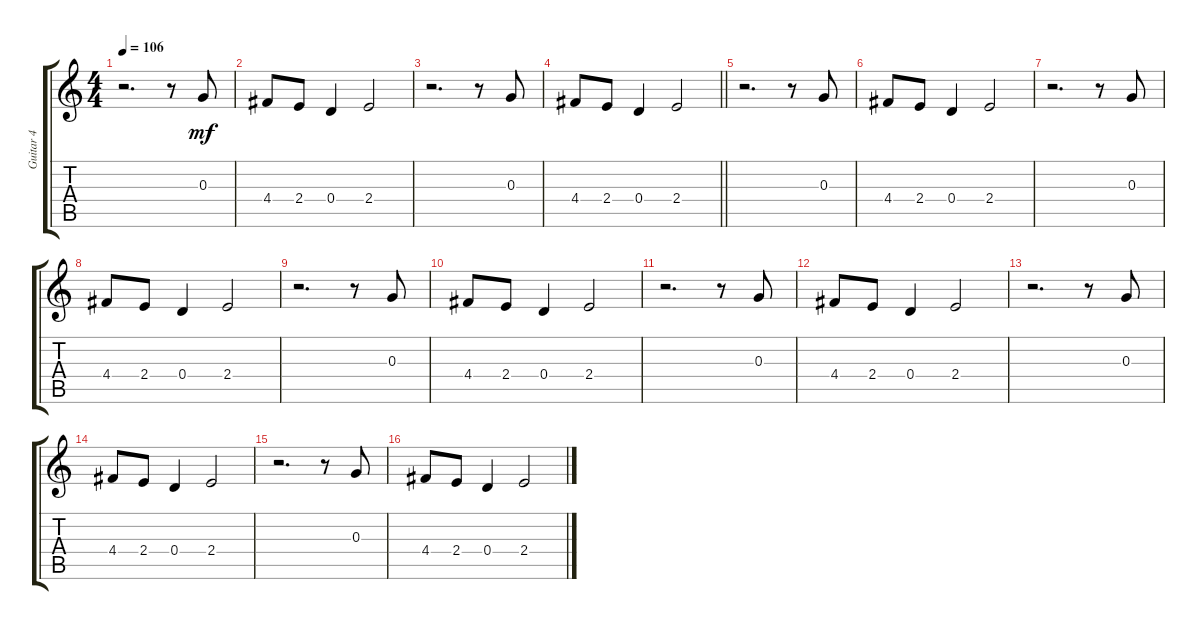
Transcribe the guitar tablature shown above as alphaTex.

\track ("Guitar 4" "Guitar 4") {instrument acousticguitarsteel}
\staff {score tabs}
\tuning (E4 B3 G3 D3 A2 E2) {hide}
\ts (4 4)
\tempo 106
\clef g2
\ks c
r.2{d dy f balance 8} r.8 0.3.8{dy mf} |
4.4.8 2.4.8 0.4.4 2.4.2 |
r.2{d} r.8 0.3.8 |
\barLineRight lightlight
4.4.8 2.4.8 0.4.4 2.4.2 |
r.2{d} r.8 0.3.8 |
4.4.8 2.4.8 0.4.4 2.4.2 |
r.2{d} r.8 0.3.8 |
4.4.8 2.4.8 0.4.4 2.4.2 |
r.2{d} r.8 0.3.8 |
4.4.8 2.4.8 0.4.4 2.4.2 |
r.2{d} r.8 0.3.8 |
4.4.8 2.4.8 0.4.4 2.4.2 |
r.2{d} r.8 0.3.8 |
4.4.8 2.4.8 0.4.4 2.4.2 |
r.2{d} r.8 0.3.8 |
4.4.8 2.4.8 0.4.4 2.4.2
